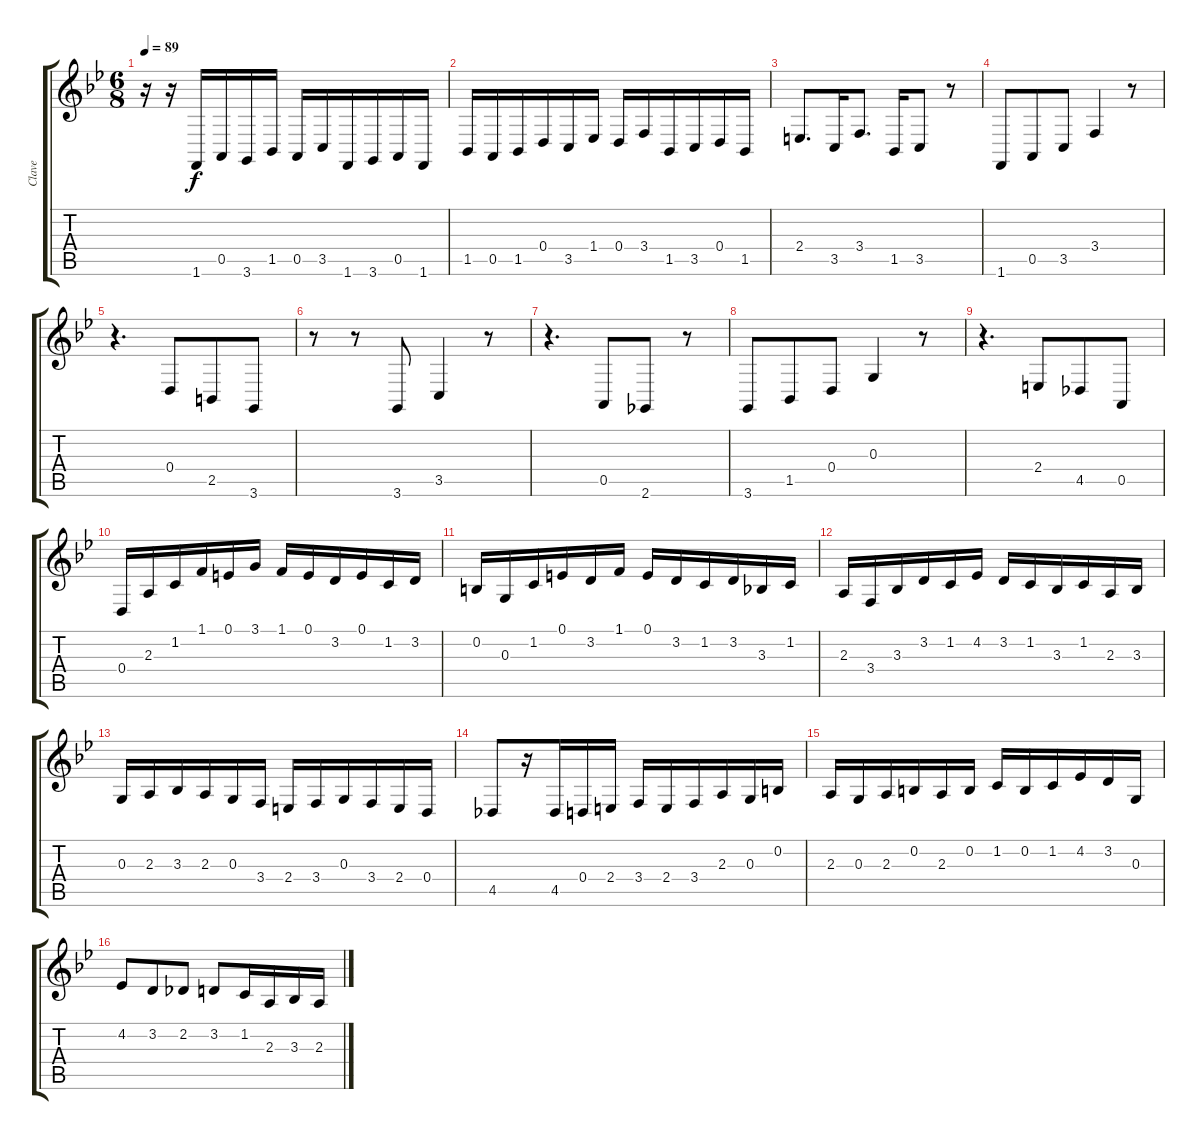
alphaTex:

\track ("Clave" "Clave") {instrument harpsichord}
\staff {score tabs}
\tuning (E4 B3 G3 D3 A2 E2) {hide}
\ts (6 8)
\tempo 89
\clef g2
\ks gminor
r.16{dy f} r.16 1.6.16 0.5.16 3.6.16 1.5.16 0.5.16 3.5.16 1.6.16 3.6.16 0.5.16 1.6.16 |
1.5.16 0.5.16 1.5.16 0.4.16 3.5.16 1.4.16 0.4.16 3.4.16 1.5.16 3.5.16 0.4.16 1.5.16 |
2.4.8{d} 3.5.16 3.4.8{d} 1.5.16 3.5.8 r.8 |
1.6.8 0.5.8 3.5.8 3.4.4 r.8 |
r.4{d} 0.4.8 2.5.8 3.6.8 |
r.8 r.8 3.6.8 3.5.4 r.8 |
r.4{d} 0.5.8 2.6.8 r.8 |
3.6.8 1.5.8 0.4.8 0.3.4 r.8 |
r.4{d} 2.4.8 4.5.8 0.5.8 |
0.4.16 2.3.16 1.2.16 1.1.16 0.1.16 3.1.16 1.1.16 0.1.16 3.2.16 0.1.16 1.2.16 3.2.16 |
0.2.16 0.3.16 1.2.16 0.1.16 3.2.16 1.1.16 0.1.16 3.2.16 1.2.16 3.2.16 3.3.16 1.2.16 |
2.3.16 3.4.16 3.3.16 3.2.16 1.2.16 4.2.16 3.2.16 1.2.16 3.3.16 1.2.16 2.3.16 3.3.16 |
0.3.16 2.3.16 3.3.16 2.3.16 0.3.16 3.4.16 2.4.16 3.4.16 0.3.16 3.4.16 2.4.16 0.4.16 |
4.5.8 r.16 4.5.16 0.4.16 2.4.16 3.4.16 2.4.16 3.4.16 2.3.16 0.3.16 0.2.16 |
2.3.16 0.3.16 2.3.16 0.2.16 2.3.16 0.2.16 1.2.16 0.2.16 1.2.16 4.2.16 3.2.16 0.3.16 |
4.2.8 3.2.8 2.2.8 3.2.8 1.2.16 2.3.16 3.3.16 2.3.16
